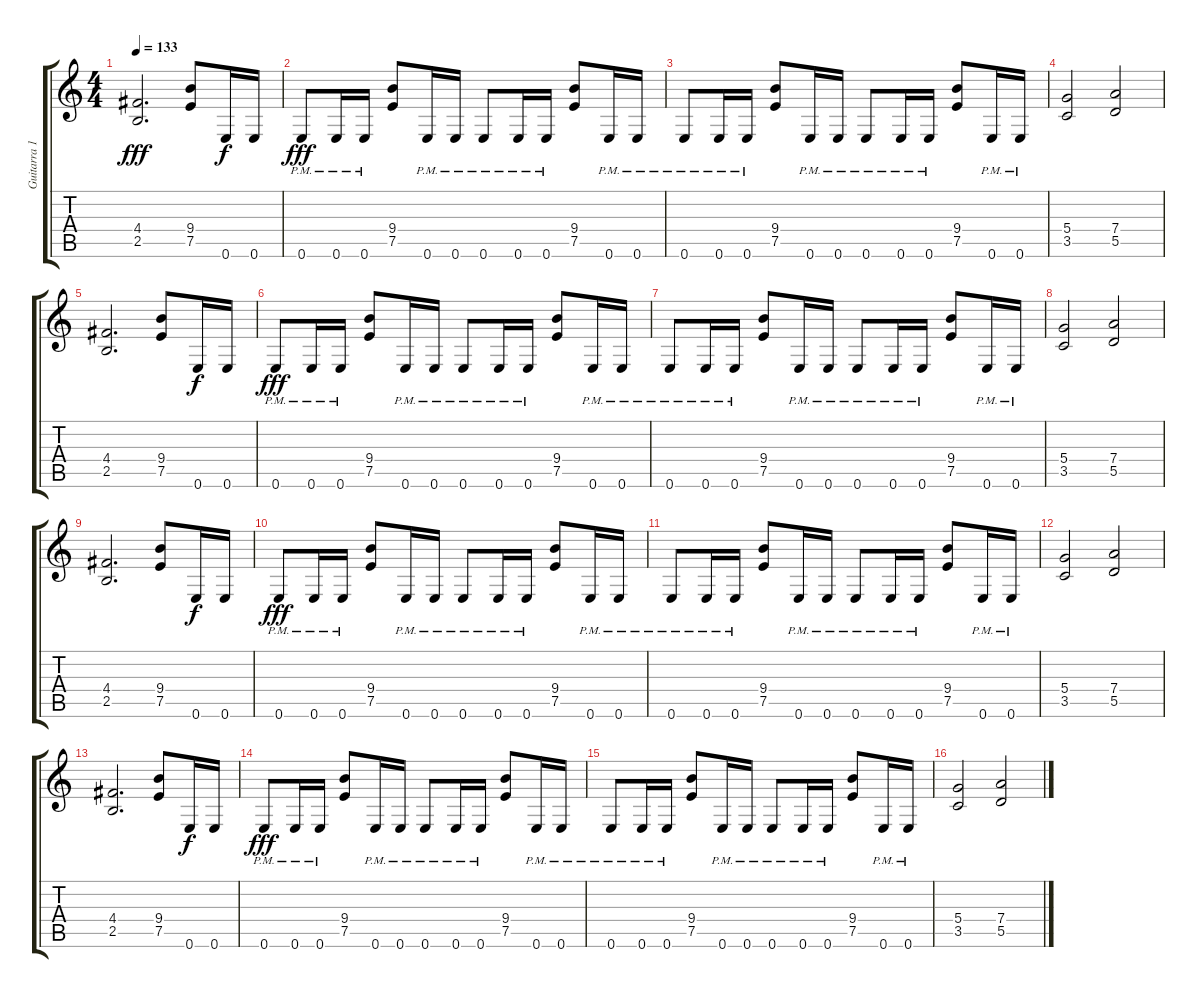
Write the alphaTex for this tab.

\track ("Guitarra 1" "Guitarra 1") {instrument overdrivenguitar}
\staff {score tabs}
\tuning (E4 B3 G3 D3 A2 E2) {hide}
\ts (4 4)
\tempo 133
\clef g2
\ks c
(4.4 2.5).2{d dy fff} (9.4 7.5).8 0.6.16{dy f} 0.6.16 |
0.6{pm}.8{dy fff} 0.6{pm}.16 0.6{pm}.16 (9.4 7.5).8 0.6{pm}.16 0.6{pm}.16 0.6{pm}.8 0.6{pm}.16 0.6{pm}.16 (9.4 7.5).8 0.6{pm}.16 0.6{pm}.16 |
0.6{pm}.8 0.6{pm}.16 0.6{pm}.16 (9.4 7.5).8 0.6{pm}.16 0.6{pm}.16 0.6{pm}.8 0.6{pm}.16 0.6{pm}.16 (9.4 7.5).8 0.6{pm}.16 0.6{pm}.16 |
(5.4 3.5).2 (7.4 5.5).2 |
(4.4 2.5).2{d} (9.4 7.5).8 0.6.16{dy f} 0.6.16 |
0.6{pm}.8{dy fff} 0.6{pm}.16 0.6{pm}.16 (9.4 7.5).8 0.6{pm}.16 0.6{pm}.16 0.6{pm}.8 0.6{pm}.16 0.6{pm}.16 (9.4 7.5).8 0.6{pm}.16 0.6{pm}.16 |
0.6{pm}.8 0.6{pm}.16 0.6{pm}.16 (9.4 7.5).8 0.6{pm}.16 0.6{pm}.16 0.6{pm}.8 0.6{pm}.16 0.6{pm}.16 (9.4 7.5).8 0.6{pm}.16 0.6{pm}.16 |
(5.4 3.5).2 (7.4 5.5).2 |
(4.4 2.5).2{d} (9.4 7.5).8 0.6.16{dy f} 0.6.16 |
0.6{pm}.8{dy fff} 0.6{pm}.16 0.6{pm}.16 (9.4 7.5).8 0.6{pm}.16 0.6{pm}.16 0.6{pm}.8 0.6{pm}.16 0.6{pm}.16 (9.4 7.5).8 0.6{pm}.16 0.6{pm}.16 |
0.6{pm}.8 0.6{pm}.16 0.6{pm}.16 (9.4 7.5).8 0.6{pm}.16 0.6{pm}.16 0.6{pm}.8 0.6{pm}.16 0.6{pm}.16 (9.4 7.5).8 0.6{pm}.16 0.6{pm}.16 |
(5.4 3.5).2 (7.4 5.5).2 |
(4.4 2.5).2{d} (9.4 7.5).8 0.6.16{dy f} 0.6.16 |
0.6{pm}.8{dy fff} 0.6{pm}.16 0.6{pm}.16 (9.4 7.5).8 0.6{pm}.16 0.6{pm}.16 0.6{pm}.8 0.6{pm}.16 0.6{pm}.16 (9.4 7.5).8 0.6{pm}.16 0.6{pm}.16 |
0.6{pm}.8 0.6{pm}.16 0.6{pm}.16 (9.4 7.5).8 0.6{pm}.16 0.6{pm}.16 0.6{pm}.8 0.6{pm}.16 0.6{pm}.16 (9.4 7.5).8 0.6{pm}.16 0.6{pm}.16 |
(5.4 3.5).2 (7.4 5.5).2
